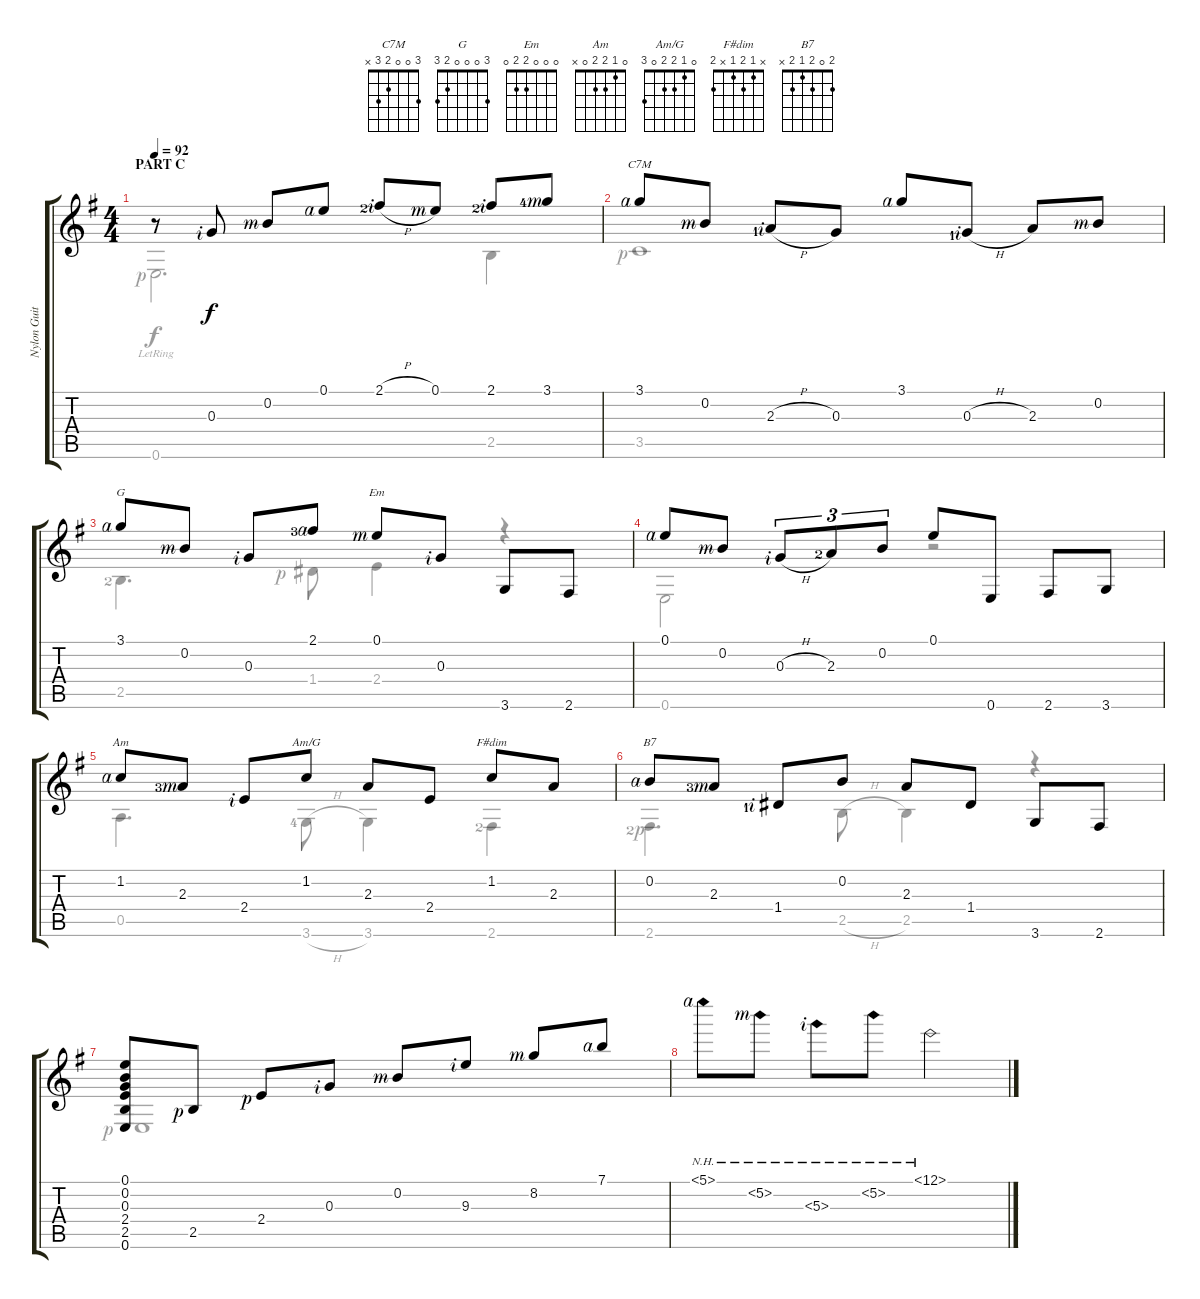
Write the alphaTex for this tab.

\track ("Nylon Guitar" "Nylon Guit") {instrument acousticguitarnylon}
\staff {score tabs}
\tuning (E4 B3 G3 D3 A2 E2) {hide}
\chord ("C7M" 3 0 0 2 3 x)
\chord ("G" 3 0 0 0 2 3)
\chord ("Em" 0 0 0 2 2 0)
\chord ("Am" 0 1 2 2 0 x)
\chord ("Am/G" 0 1 2 2 0 3)
\chord ("F#dim" x 1 2 1 x 2)
\chord ("B7" 2 0 2 1 2 x)
\voice
\ts (4 4)
\section ("" "PART C")
\tempo 92
\clef g2
\ks g
r.8{dy f} 0.3{rf 2}.8 0.2{rf 3}.8 0.1{rf 4}.8 2.1{h lf 3 rf 2}.8 0.1{rf 3}.8 2.1{lf 3 rf 2}.8 3.1{lf 5 rf 3}.8 |
3.1{rf 4}.8{ch "C7M"} 0.2{rf 3}.8 2.3{h lf 2 rf 2}.8 0.3.8 3.1{rf 4}.8 0.3{h lf 2 rf 2}.8 2.3.8 0.2{rf 3}.8 |
3.1{rf 4}.8{ch "G"} 0.2{rf 3}.8 0.3{rf 2}.8 2.1{lf 4 rf 4}.8 0.1{rf 3}.8{ch "Em"} 0.3{rf 2}.8 3.6.8 2.6.8 |
0.1{rf 4}.8 0.2{rf 3}.8 0.3{h rf 2}.8{tu (3 2)} 2.3{lf 3}.8{tu (3 2)} 0.2.8{tu (3 2)} 0.1.8 0.6.8 2.6.8 3.6.8 |
1.2{rf 4}.8{ch "Am"} 2.3{lf 4 rf 3}.8 2.4{rf 2}.8 1.2.8{ch "Am/G"} 2.3.8 2.4.8 1.2.8{ch "F#dim"} 2.3.8 |
0.2{rf 4}.8{ch "B7"} 2.3{lf 4 rf 3}.8 1.4{lf 2 rf 2}.8 0.2.8 2.3.8 1.4.8 3.6.8 2.6.8 |
(0.1 0.2 0.3 2.4 2.5 0.6).8 2.5{rf 1}.8 2.4{rf 1}.8 0.3{rf 2}.8 0.2{rf 3}.8 9.3{rf 2}.8 8.2{rf 3}.8 7.1{rf 4}.8 |
5.1{nh rf 4}.8 5.2{nh rf 3}.8 5.3{nh rf 2}.8 5.2{nh}.8 12.1{nh}.2
\voice
\clef g2
\ottava regular
\simile none
\ks g
0.6{lr rf 1}.2{d dy f} 2.5.4 |
3.5{rf 1}.1 |
2.5{lf 3}.4{d} 1.4{rf 1}.8 2.4.4 r.4 |
0.6.2 r.2 |
0.5.4{d} 3.6{h lf 5}.8 3.6.4 2.6{lf 3}.4 |
2.6{lf 3 rf 1}.4{d} 2.5{h}.8 2.5.4 r.4 |
0.6{rf 1}.1 |
